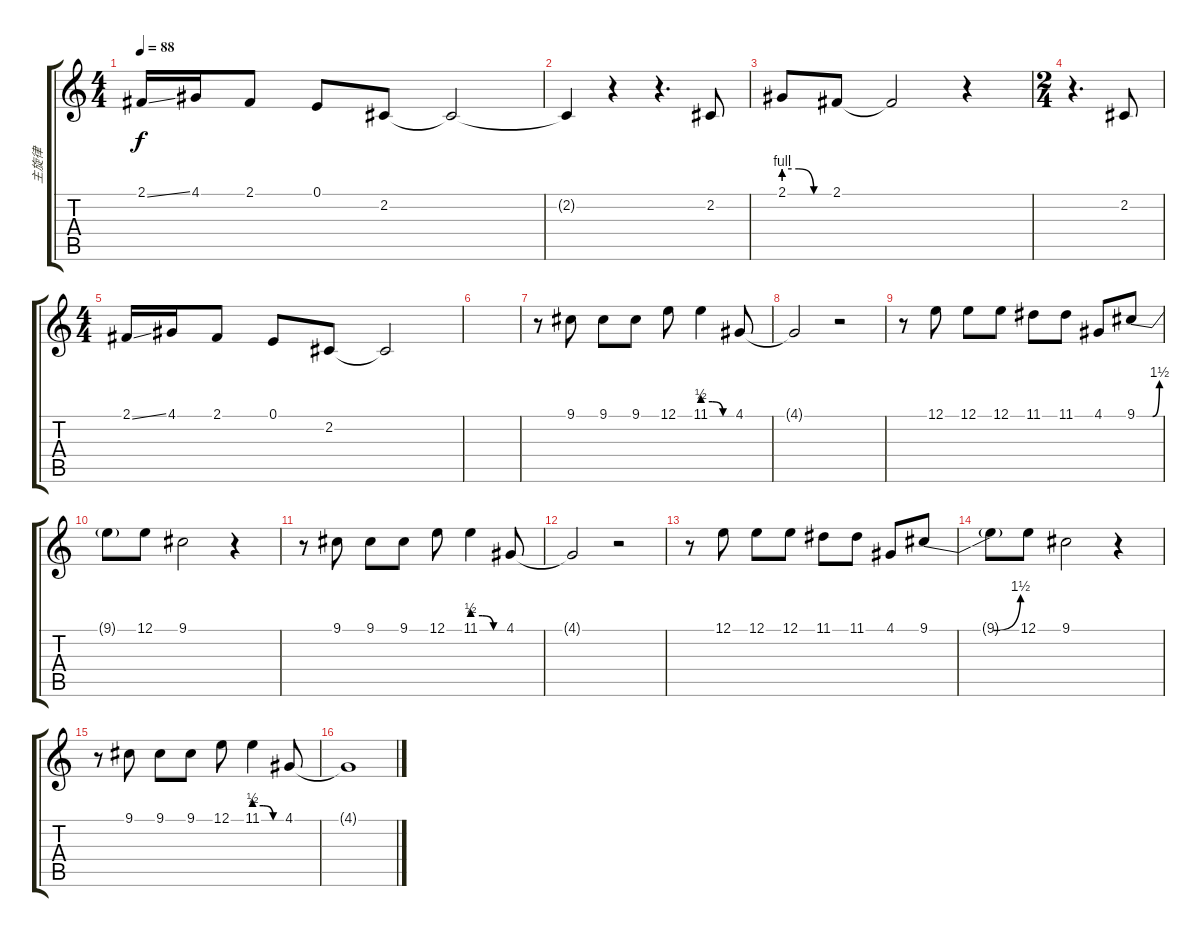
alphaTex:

\track ("主旋律" "主旋律") {instrument voiceoohs}
\staff {score tabs}
\tuning (E4 B3 G3 D3 A2 E2) {hide}
\ts (4 4)
\tempo 88
\clef g2
\ks c
2.1{ss}.16{dy f} 4.1.16 2.1.8 0.1.8 2.2.8 2.2{t}.2 |
2.2{t}.4 r.4 r.4{d} 2.2.8 |
2.1{be (custom 0 4 20 4 40 0 60 0)}.8 2.1.8 2.1{t}.2 r.4 |
\ts (2 4)
r.4{d} 2.2.8 |
\ts (4 4)
2.1{ss}.16 4.1.16 2.1.8 0.1.8 2.2.8 2.2{t}.2 |
|
r.8 9.1.8 9.1.8 9.1.8 12.1.8 11.1{be (custom 0 2 20 2 42 0 60 0)}.4 4.1.8 |
4.1{t}.2 r.2 |
r.8 12.1.8 12.1.8 12.1.8 11.1.8 11.1.8 4.1.8 9.1{be (custom 0 0 23 0 30 0 42 0 60 6)}.8 |
9.1{t}.8 12.1.8 9.1.2 r.4 |
r.8 9.1.8 9.1.8 9.1.8 12.1.8 11.1{be (custom 0 2 20 2 42 0 60 0)}.4 4.1.8 |
4.1{t}.2 r.2 |
r.8 12.1.8 12.1.8 12.1.8 11.1.8 11.1.8 4.1.8 9.1{be (custom 0 0 23 0 30 0 42 0 60 6)}.8 |
9.1{t}.8 12.1.8 9.1.2 r.4 |
r.8 9.1.8 9.1.8 9.1.8 12.1.8 11.1{be (custom 0 2 20 2 42 0 60 0)}.4 4.1.8 |
4.1{t}.1
